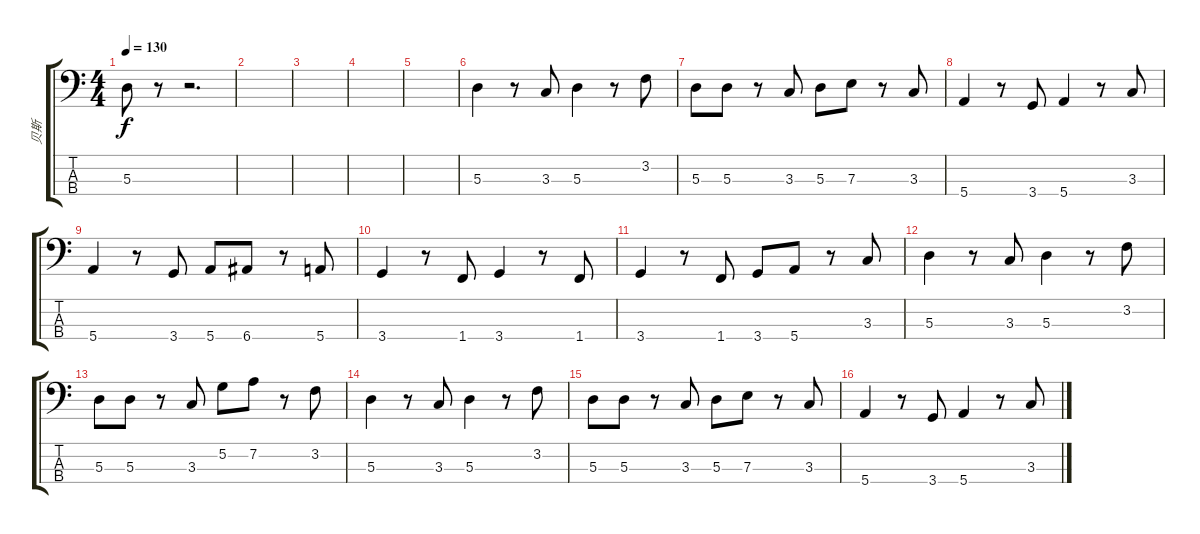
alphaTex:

\track ("贝斯" "贝斯") {instrument electricbassfinger}
\staff {score tabs}
\tuning (G2 D2 A1 E1) {hide}
\ts (4 4)
\tempo 130
\clef f4
\ks c
5.3.8{dy f instrument electricbassfinger} r.8 r.2{d} |
|
|
|
|
5.3.4 r.8 3.3.8 5.3.4 r.8 3.2.8 |
5.3.8 5.3.8 r.8 3.3.8 5.3.8 7.3.8 r.8 3.3.8 |
5.4.4 r.8 3.4.8 5.4.4 r.8 3.3.8 |
5.4.4 r.8 3.4.8 5.4.8 6.4.8 r.8 5.4.8 |
3.4.4 r.8 1.4.8 3.4.4 r.8 1.4.8 |
3.4.4 r.8 1.4.8 3.4.8 5.4.8 r.8 3.3.8 |
5.3.4 r.8 3.3.8 5.3.4 r.8 3.2.8 |
5.3.8 5.3.8 r.8 3.3.8 5.2.8 7.2.8 r.8 3.2.8 |
5.3.4 r.8 3.3.8 5.3.4 r.8 3.2.8 |
5.3.8 5.3.8 r.8 3.3.8 5.3.8 7.3.8 r.8 3.3.8 |
5.4.4 r.8 3.4.8 5.4.4 r.8 3.3.8
